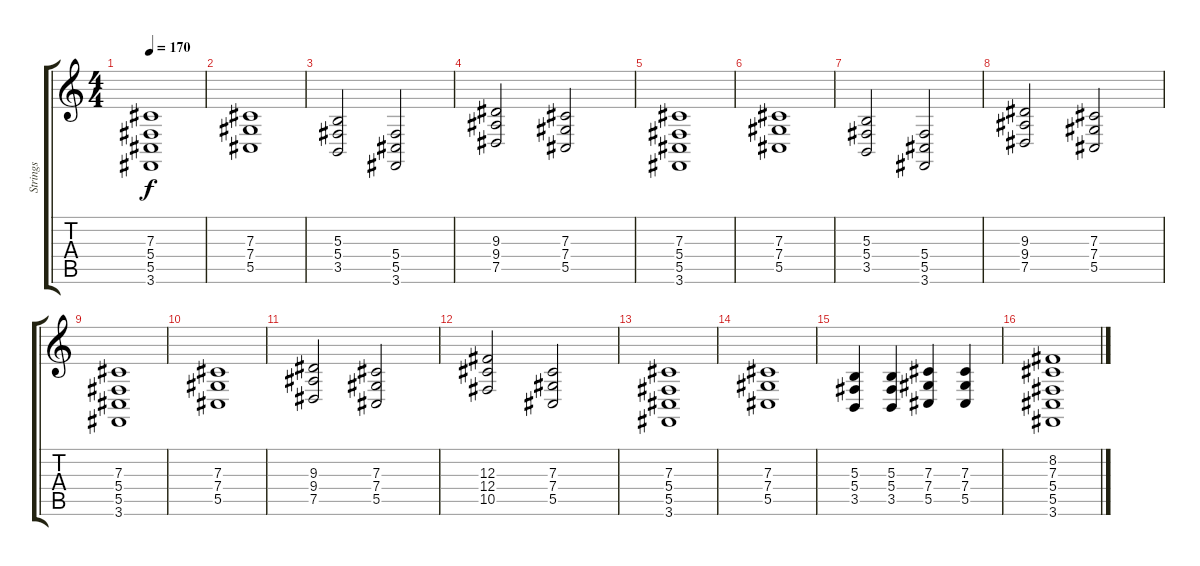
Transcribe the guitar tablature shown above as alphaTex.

\track ("Strings" "Strings") {instrument stringensemble1}
\staff {score tabs}
\tuning (Eb4 Bb3 Gb3 Db3 Ab2 Eb2) {hide}
\ts (4 4)
\tempo 170
\clef g2
\ks c
(7.3 5.4 5.5 3.6).1{dy f} |
(7.3 7.4 5.5).1 |
(5.3 5.4 3.5).2 (5.4 5.5 3.6).2 |
(9.3 9.4 7.5).2 (7.3 7.4 5.5).2 |
(7.3 5.4 5.5 3.6).1 |
(7.3 7.4 5.5).1 |
(5.3 5.4 3.5).2 (5.4 5.5 3.6).2 |
(9.3 9.4 7.5).2 (7.3 7.4 5.5).2 |
(7.3 5.4 5.5 3.6).1 |
(7.3 7.4 5.5).1 |
(9.3 9.4 7.5).2 (7.3 7.4 5.5).2 |
(12.3 12.4 10.5).2 (7.3 7.4 5.5).2 |
(7.3 5.4 5.5 3.6).1 |
(7.3 7.4 5.5).1 |
(5.3 5.4 3.5).4 (5.3 5.4 3.5).4 (7.3 7.4 5.5).4 (7.3 7.4 5.5).4 |
(8.2 7.3 5.4 5.5 3.6).1
